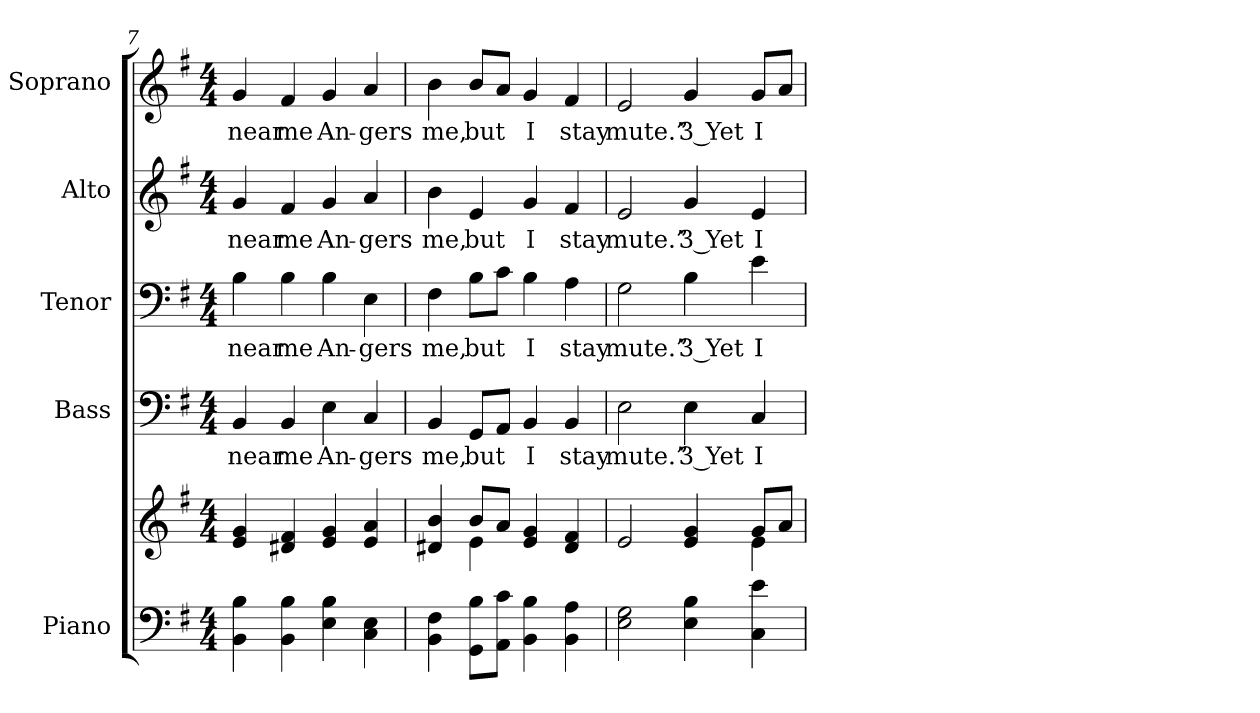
**kern	**kern	**kern	**text	**kern	**text	**kern	**text	**kern	**text
*part5	*part5	*part4	*part4	*part3	*part3	*part2	*part2	*part1	*part1
*staff6	*staff5	*staff4	*staff4	*staff3	*staff3	*staff2	*staff2	*staff1	*staff1
*I"Piano	*	*I"Bass	*	*I"Tenor	*	*I"Alto	*	*I"Soprano	*
*I'Pno.	*	*I'B.	*	*I'T.	*	*I'A.	*	*I'S.	*
!!LO:PB:g=z
*clefF4	*clefG2	*clefF4	*	*clefF4	*	*clefG2	*	*clefG2	*
*k[f#]	*k[f#]	*k[f#]	*	*k[f#]	*	*k[f#]	*	*k[f#]	*
*G:	*G:	*G:	*	*G:	*	*G:	*	*G:	*
*M4/4	*M4/4	*M4/4	*	*M4/4	*	*M4/4	*	*M4/4	*
=7	=7	=7	=7	=7	=7	=7	=7	=7	=7
!	!	!	!LO:LY:b:color=#000000	!	!	!	!	!	!
!	!	!	!	!	!LO:LY:b:color=#000000	!	!	!	!
!	!	!	!	!	!	!	!LO:LY:b:color=#000000	!	!
!	!	!	!	!	!	!	!	!	!LO:LY:b:color=#000000
4BBi\ 4Bi	4ei/ 4gi	4BBi/	near	4Bi\	near	4gi/	near	4gi/	near
!	!	!	!LO:LY:b:color=#000000	!	!	!	!	!	!
!	!	!	!	!	!LO:LY:b:color=#000000	!	!	!	!
!	!	!	!	!	!	!	!LO:LY:b:color=#000000	!	!
!	!	!	!	!	!	!	!	!	!LO:LY:b:color=#000000
4BBi\ 4Bi	4d#Xi/ 4f#i	4BBi/	me	4Bi\	me	4f#i/	me	4f#i/	me
!	!	!	!LO:LY:b:color=#000000	!	!	!	!	!	!
!	!	!	!	!	!LO:LY:b:color=#000000	!	!	!	!
!	!	!	!	!	!	!	!LO:LY:b:color=#000000	!	!
!	!	!	!	!	!	!	!	!	!LO:LY:b:color=#000000
4Ei\ 4Bi	4ei/ 4gi	4Ei\	An-	4Bi\	An-	4gi/	An-	4gi/	An-
!	!	!	!LO:LY:b:color=#000000	!	!	!	!	!	!
!	!	!	!	!	!LO:LY:b:color=#000000	!	!	!	!
!	!	!	!	!	!	!	!LO:LY:b:color=#000000	!	!
!	!	!	!	!	!	!	!	!	!LO:LY:b:color=#000000
4Ci\ 4Ei	4ei/ 4ai	4Ci/	-gers	4Ei\	-gers	4ai/	-gers	4ai/	-gers
=8	=8	=8	=8	=8	=8	=8	=8	=8	=8
*	*^	*	*	*	*	*	*	*	*
!	!	!	!	!LO:LY:b:color=#000000	!	!	!	!	!	!
!	!	!	!	!	!	!LO:LY:b:color=#000000	!	!	!	!
!	!	!	!	!	!	!	!	!LO:LY:b:color=#000000	!	!
!	!	!	!	!	!	!	!	!	!	!LO:LY:b:color=#000000
4BBi\ 4F#i	4d#Xi/ 4bi	4ryy	4BBi/	me,	4F#i\	me,	4bi\	me,	4bi\	me,
!	!	!	!	!LO:LY:b:color=#000000	!	!	!	!	!	!
!	!	!	!	!	!	!LO:LY:b:color=#000000	!	!	!	!
!	!	!	!	!	!	!	!	!LO:LY:b:color=#000000	!	!
!	!	!	!	!	!	!	!	!	!	!LO:LY:b:color=#000000
8GGi\ 8BiL	8bi/L	4ei\	8GGi/L	but	8Bi\L	but	4ei/	but	8bi/L	but
8AAi\ 8ciJ	8ai/J	.	8AAi/J	.	8ci\J	.	.	.	8ai/J	.
!	!	!	!	!LO:LY:b:color=#000000	!	!	!	!	!	!
!	!	!	!	!	!	!LO:LY:b:color=#000000	!	!	!	!
!	!	!	!	!	!	!	!	!LO:LY:b:color=#000000	!	!
!	!	!	!	!	!	!	!	!	!	!LO:LY:b:color=#000000
4BBi\ 4Bi	4ei/ 4gi	2ryy	4BBi/	I	4Bi\	I	4gi/	I	4gi/	I
!	!	!	!	!LO:LY:b:color=#000000	!	!	!	!	!	!
!	!	!	!	!	!	!LO:LY:b:color=#000000	!	!	!	!
!	!	!	!	!	!	!	!	!LO:LY:b:color=#000000	!	!
!	!	!	!	!	!	!	!	!	!	!LO:LY:b:color=#000000
4BBi\ 4Ai	4d#i/ 4f#i	.	4BBi/	stay	4Ai\	stay	4f#i/	stay	4f#i/	stay
=9	=9	=9	=9	=9	=9	=9	=9	=9	=9	=9
!	!	!	!	!LO:LY:b:color=#000000	!	!	!	!	!	!
!	!	!	!	!	!	!LO:LY:b:color=#000000	!	!	!	!
!	!	!	!	!	!	!	!	!LO:LY:b:color=#000000	!	!
!	!	!	!	!	!	!	!	!	!	!LO:LY:b:color=#000000
2Ei\ 2Gi	2ei/	2ryy	2Ei\	mute.”	2Gi\	mute.”	2ei/	mute.”	2ei/	mute.”
!	!	!	!	!LO:LY:b:color=#000000	!	!	!	!	!	!
!	!	!	!	!	!	!LO:LY:b:color=#000000	!	!	!	!
!	!	!	!	!	!	!	!	!LO:LY:b:color=#000000	!	!
!	!	!	!	!	!	!	!	!	!	!LO:LY:b:color=#000000
4Ei\ 4Bi	4ei/ 4gi	4ryy	4Ei\	3 Yet	4Bi\	3 Yet	4gi/	3 Yet	4gi/	3 Yet
!	!	!	!	!LO:LY:b:color=#000000	!	!	!	!	!	!
!	!	!	!	!	!	!LO:LY:b:color=#000000	!	!	!	!
!	!	!	!	!	!	!	!	!LO:LY:b:color=#000000	!	!
!	!	!	!	!	!	!	!	!	!	!LO:LY:b:color=#000000
4Ci\ 4ei	8gi/L	4ei\	4Ci/	I	4ei\	I	4ei/	I	8gi/L	I
.	8ai/J	.	.	.	.	.	.	.	8ai/J	.
*	*v	*v	*	*	*	*	*	*	*	*
=	=	=	=	=	=	=	=	=	=
*-	*-	*-	*-	*-	*-	*-	*-	*-	*-
